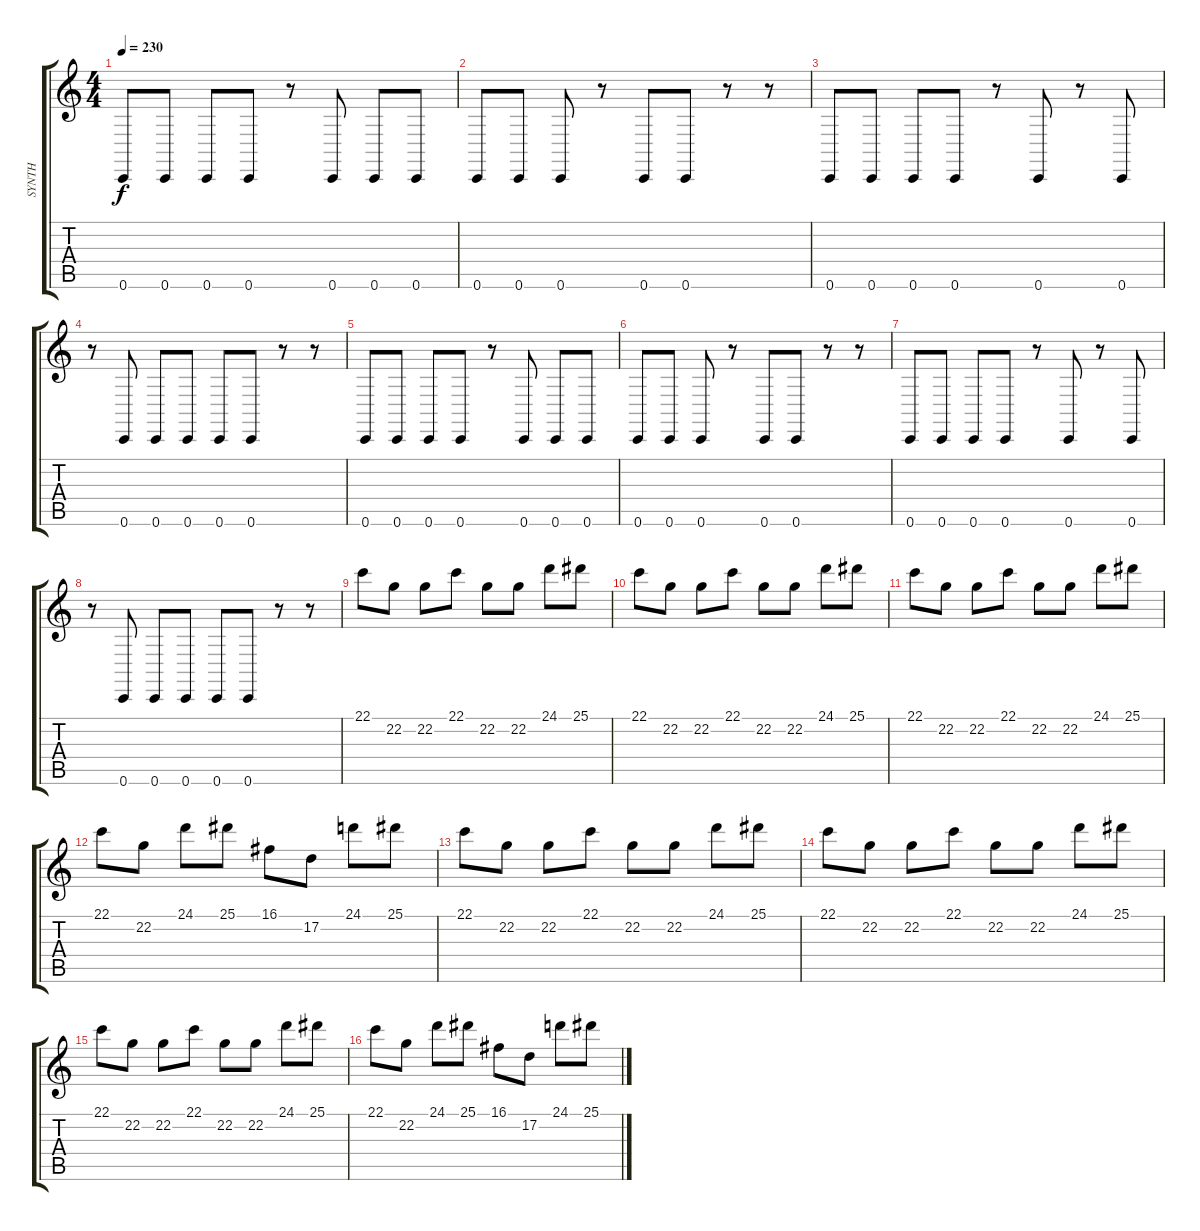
\track ("SYNTH" "SYNTH") {instrument pad1newage}
\staff {score tabs}
\tuning (D4 A3 F3 C3 G2 C2) {hide}
\ts (4 4)
\tempo 230
\clef g2
\ks c
0.6.8{dy f instrument acousticgrandpiano} 0.6.8 0.6.8 0.6.8 r.8 0.6.8 0.6.8 0.6.8 |
0.6.8 0.6.8 0.6.8 r.8 0.6.8 0.6.8 r.8 r.8 |
0.6.8 0.6.8 0.6.8 0.6.8 r.8 0.6.8 r.8 0.6.8 |
r.8 0.6.8 0.6.8 0.6.8 0.6.8 0.6.8 r.8 r.8 |
0.6.8 0.6.8 0.6.8 0.6.8 r.8 0.6.8 0.6.8 0.6.8 |
0.6.8 0.6.8 0.6.8 r.8 0.6.8 0.6.8 r.8 r.8 |
0.6.8 0.6.8 0.6.8 0.6.8 r.8 0.6.8 r.8 0.6.8 |
r.8 0.6.8 0.6.8 0.6.8 0.6.8 0.6.8 r.8 r.8 |
22.1.8{volume 10} 22.2.8 22.2.8 22.1.8 22.2.8 22.2.8 24.1.8 25.1.8 |
22.1.8 22.2.8 22.2.8 22.1.8 22.2.8 22.2.8 24.1.8 25.1.8 |
22.1.8 22.2.8 22.2.8 22.1.8 22.2.8 22.2.8 24.1.8 25.1.8 |
22.1.8 22.2.8 24.1.8 25.1.8 16.1.8 17.2.8 24.1.8 25.1.8 |
22.1.8{volume 10} 22.2.8 22.2.8 22.1.8 22.2.8 22.2.8 24.1.8 25.1.8 |
22.1.8 22.2.8 22.2.8 22.1.8 22.2.8 22.2.8 24.1.8 25.1.8 |
22.1.8 22.2.8 22.2.8 22.1.8 22.2.8 22.2.8 24.1.8 25.1.8 |
22.1.8 22.2.8 24.1.8 25.1.8 16.1.8 17.2.8 24.1.8 25.1.8
